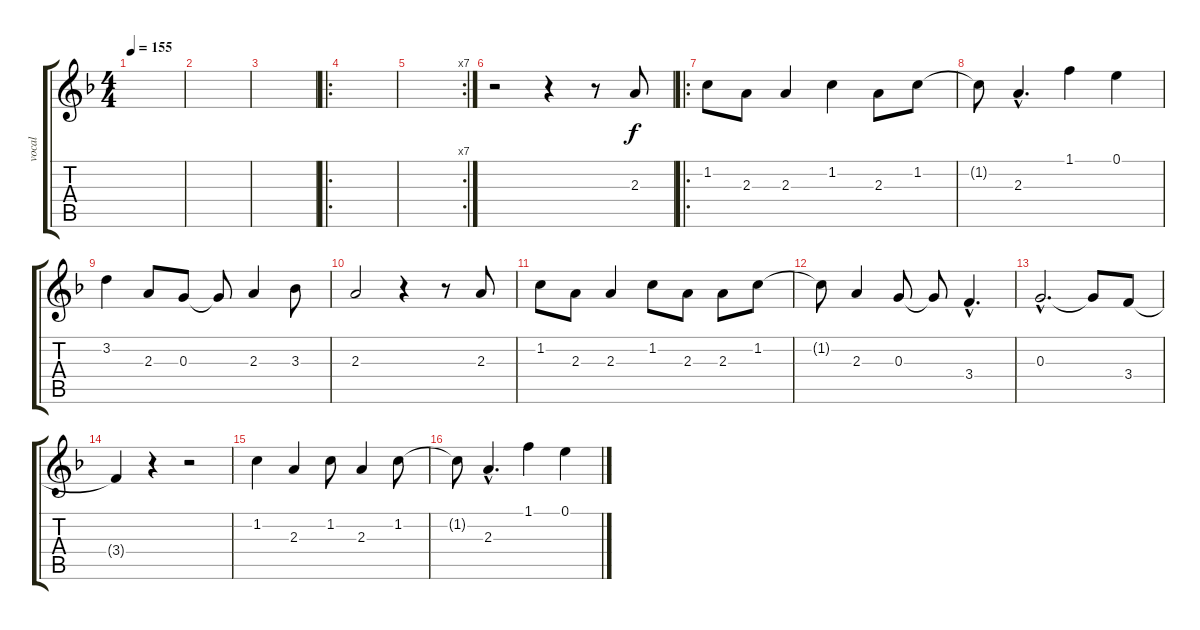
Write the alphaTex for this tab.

\track ("vocal" "vocal") {instrument electricguitarjazz}
\staff {score tabs}
\tuning (E4 B3 G3 D3 A2 E2) {hide}
\ts (4 4)
\tempo 155
\clef g2
\ks f
|
|
|
\ro
|
\rc 7
|
r.2 r.4 r.8 2.3.8 |
\ro
1.2.8 2.3.8 2.3.4 1.2.4 2.3.8 1.2.8 |
1.2{t}.8 2.3{hac}.4{d} 1.1.4 0.1.4 |
3.2.4 2.3.8 0.3.8 0.3{t}.8 2.3.4 3.3.8 |
2.3.2 r.4 r.8 2.3.8 |
1.2.8 2.3.8 2.3.4 1.2.8 2.3.8 2.3.8 1.2.8 |
1.2{t}.8 2.3.4 0.3.8 0.3{t}.8 3.4{hac}.4{d} |
0.3{hac}.2{d} 0.3{t}.8 3.4.8 |
3.4{t}.4 r.4 r.2 |
1.2.4 2.3.4 1.2.8 2.3.4 1.2.8 |
1.2{t}.8 2.3{hac}.4{d} 1.1.4 0.1.4
